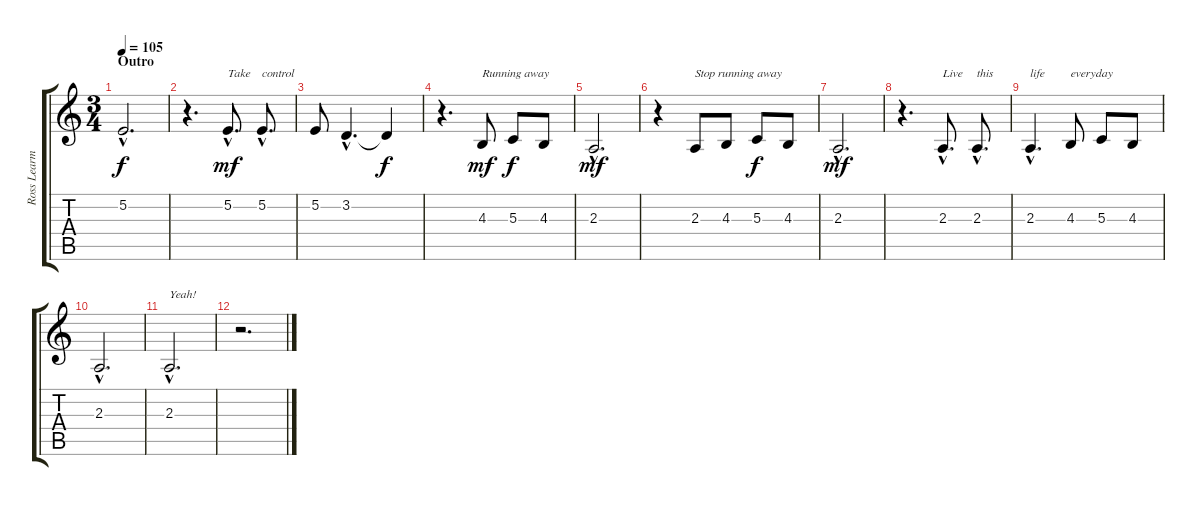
\track ("Ross Learmonth (Backing Vocals)" "Ross Learm") {instrument violin}
\staff {score tabs}
\tuning (E4 B3 G3 D3 A2 E2) {hide}
\ts (3 4)
\section ("" "Outro")
\tempo 105
\clef g2
\ks c
5.2{hac t}.2{d dy f} |
r.4{d} 5.2{hac}.8{d txt "Take" dy mf} 5.2{hac}.8{d txt "control"} |
5.2.8 3.2{hac}.4{d} 3.2{t}.4{dy f} |
r.4{d} 4.3.8{txt "Running away" dy mf} 5.3.8{dy f} 4.3.8 |
2.3{hac}.2{d dy mf} |
r.4 2.3.8{txt "Stop running away"} 4.3.8 5.3.8{dy f} 4.3.8 |
2.3{hac}.2{d dy mf} |
r.4{d} 2.3{hac}.8{d txt "Live"} 2.3{hac}.8{d txt "this"} |
2.3{hac}.4{d txt "life"} 4.3.8{txt "everyday"} 5.3.8 4.3.8 |
2.3{hac}.2{d} |
2.3{hac}.2{d txt "Yeah!"} |
r.2{d}
